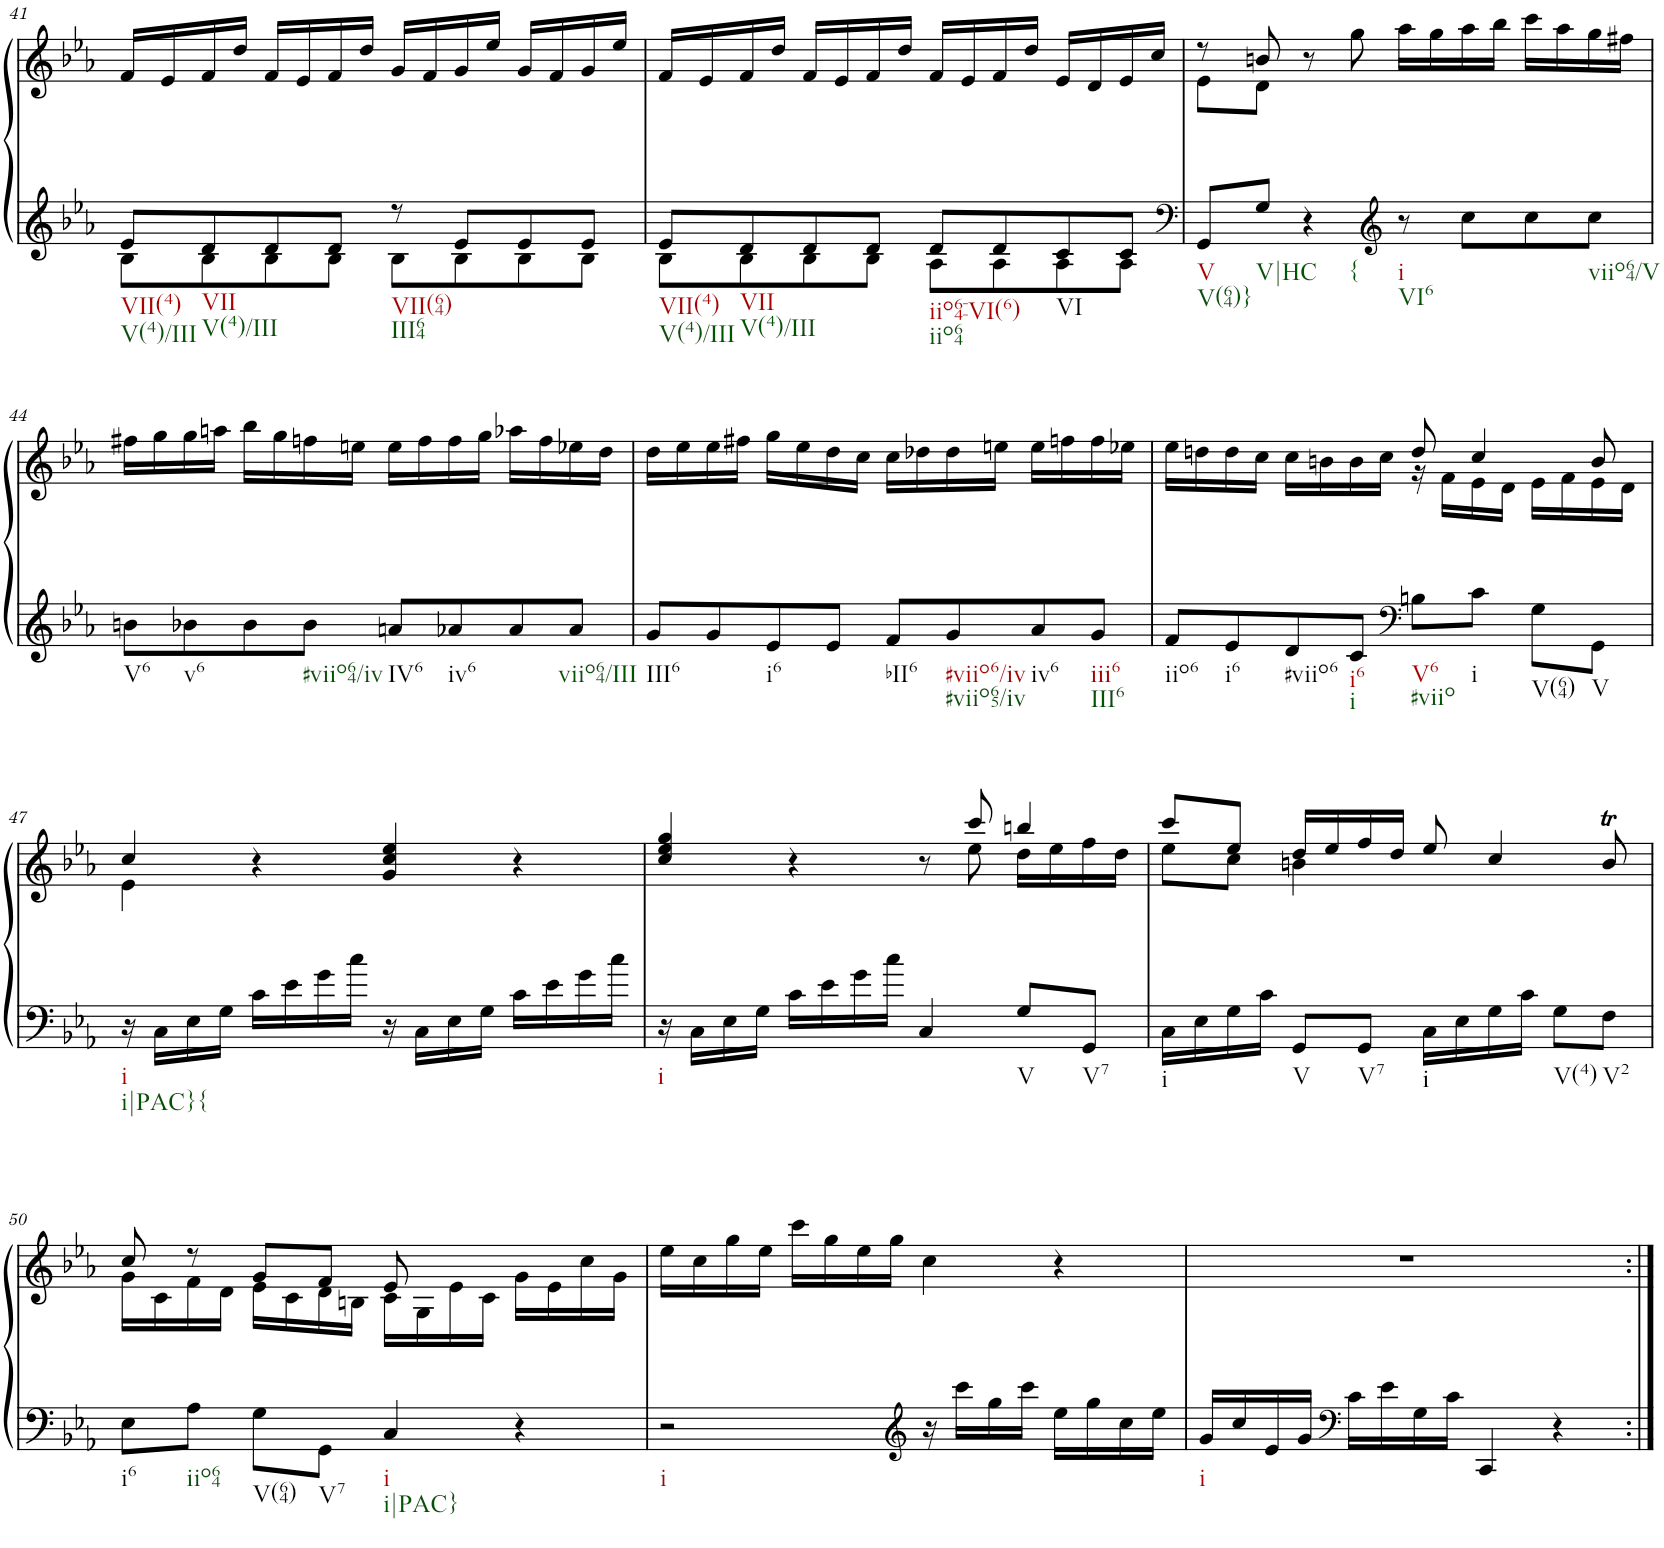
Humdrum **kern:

**kern	**kern
*part1	*part1
*staff2	*staff1
*I"Piano	*
*I'Pno.	*
!!LO:PB:g=z
*clefG2	*clefG2
*k[b-e-a-]	*k[b-e-a-]
*M4/4	*M4/4
*met(c)	*met(c)
=41	=41
*^	*
!LO:TX:b:t=VII(4)	!	!
!LO:TX:b:t=V(4)/III	!	!
8e-/L	8B-\L	16f/LL
.	.	16e-/
!LO:TX:b:t=VII	!	!
!LO:TX:b:t=V(4)/III	!	!
8d/	8B-\	16f/
.	.	16dd/JJ
8d/	8B-\	16f/LL
.	.	16e-/
8d/J	8B-\J	16f/
.	.	16dd/JJ
!LO:TX:b:t=VII(64)	!	!
!LO:TX:b:t=III64	!	!
8r	8B-\L	16g/LL
.	.	16f/
8e-/L	8B-\	16g/
.	.	16ee-/JJ
8e-/	8B-\	16g/LL
.	.	16f/
8e-/J	8B-\J	16g/
.	.	16ee-/JJ
=42	=42	=42
!LO:TX:b:t=VII(4)	!	!
!LO:TX:b:t=V(4)/III	!	!
8e-/L	8B-\L	16f/LL
.	.	16e-/
!LO:TX:b:t=VII	!	!
!LO:TX:b:t=V(4)/III	!	!
8d/	8B-\	16f/
.	.	16dd/JJ
8d/	8B-\	16f/LL
.	.	16e-/
8d/J	8B-\J	16f/
.	.	16dd/JJ
!LO:TX:b:t=iio64-VI(6)	!	!
!LO:TX:b:t=iio64	!	!
8d/L	8A-\L	16f/LL
.	.	16e-/
8d/	8A-\	16f/
.	.	16dd/JJ
!LO:TX:b:t=VI	!	!
8c/	8A-\	16e-/LL
.	.	16d/
8c/J	8A-\J	16e-/
.	.	16cc/JJ
*v	*v	*
=43	=43
*clefF4	*
*	*^
!LO:TX:b:t=V	!	!
!LO:TX:b:t=V(64)}	!	!
8GG/L	8r	8e-\L
!LO:TX:b:t=V|HC	!	!
8G/J	8bn/	8d\J
!LO:TX:b:t={	!	!
4r	8r	2.ryy
.	8gg\	.
*clefG2	*	*
!LO:TX:b:t=i	!	!
!LO:TX:b:t=VI6	!	!
8r	16aa-\LL	.
.	16gg\	.
8cc\L	16aa-\	.
.	16bb-\JJ	.
8cc\	16ccc\LL	.
.	16aa-\	.
!LO:TX:b:t=viio64/V	!	!
8cc\J	16gg\	.
.	16ff#X\JJ	.
*	*v	*v
!!LO:LB:g=z
=44	=44
!LO:TX:b:t=V6	!
8bn\L	16ff#X\LL
.	16gg\
!LO:TX:b:t=v6	!
8b-X\	16gg\
.	16aan\JJ
8b-\	16bb-\LL
.	16gg\
!LO:TX:b:t=#viio64/iv	!
8b-\J	16ffn\
.	16een\JJ
!LO:TX:b:t=IV6	!
8an/L	16ee\LL
.	16ff\
!LO:TX:b:t=iv6	!
8a-X/	16ff\
.	16gg\JJ
8a-/	16aa-X\LL
.	16ff\
!LO:TX:b:t=viio64/III	!
8a-/J	16ee-X\
.	16dd\JJ
=45	=45
!LO:TX:b:t=III6	!
8g/L	16dd\LL
.	16ee-\
8g/	16ee-\
.	16ff#X\JJ
!LO:TX:b:t=i6	!
8e-/	16gg\LL
.	16ee-\
8e-/J	16dd\
.	16cc\JJ
!LO:TX:b:t=bII6	!
8f/L	16cc\LL
.	16dd-X\
!LO:TX:b:t=#viio6/iv	!
!LO:TX:b:t=#viio65/iv	!
8g/	16dd-\
.	16een\JJ
!LO:TX:b:t=iv6	!
8a-/	16ee\LL
.	16ffn\
!LO:TX:b:t=iii6	!
!LO:TX:b:t=III6	!
8g/J	16ff\
.	16ee-X\JJ
=46	=46
*	*^
!LO:TX:b:t=iio6	!	!
8f/L	16ee-\LL	2ryy
.	16ddn\	.
!LO:TX:b:t=i6	!	!
8e-/	16dd\	.
.	16cc\JJ	.
!LO:TX:b:t=#viio6	!	!
8d/	16cc\LL	.
.	16bn\	.
!LO:TX:b:t=i6	!	!
!LO:TX:b:t=i	!	!
8c/J	16b\	.
.	16cc\JJ	.
*clefF4	*	*
!LO:TX:b:t=V6	!	!
!LO:TX:b:t=#viio	!	!
8Bn\L	8dd/	16r
.	.	16f\LL
!LO:TX:b:t=i	!	!
8c\J	4cc/	16e-\
.	.	16d\JJ
!LO:TX:b:t=V(64)	!	!
8G\L	.	16e-\LL
.	.	16f\
!LO:TX:b:t=V	!	!
8GG\J	8b/	16e-\
.	.	16d\JJ
!!LO:LB:g=z	!!
=47	=47	=47
!LO:TX:b:t=i	!	!
!LO:TX:b:t=i|PAC}{	!	!
16r	4cc/	4e-\
16C\LL	.	.
16E-\	.	.
16G\JJ	.	.
16c\LL	4r	2.ryy
16e-\	.	.
16g\	.	.
16cc\JJ	.	.
16r	4g/ 4cc/ 4ee-/	.
16C\LL	.	.
16E-\	.	.
16G\JJ	.	.
16c\LL	4r	.
16e-\	.	.
16g\	.	.
16cc\JJ	.	.
=48	=48	=48
!LO:TX:b:t=i	!	!
16r	4cc/ 4ee-/ 4gg/	8ryy
16C\LL	.	.
*	*v	*v
16E-\	.
16G\JJ	.
16c\LL	4r
16e-\	.
16g\	.
16cc\JJ	.
4C/	8r
*	*^
.	8ccc/	8ee-\
!LO:TX:b:t=V	!	!
8G/L	4bbn/	16dd\LL
.	.	16ee-\
!LO:TX:b:t=V7	!	!
8GG/J	.	16ff\
.	.	16dd\JJ
=49	=49	=49
!LO:TX:b:t=i	!	!
16C\LL	8ccc/L	8ee-\L
16E-\	.	.
16G\	8ee-/J	8cc\J
16c\JJ	.	.
!LO:TX:b:t=V	!	!
8GG/L	16dd/LL	4bn\
.	16ee-/	.
!LO:TX:b:t=V7	!	!
8GG/J	16ff/	.
.	16dd/JJ	.
!LO:TX:b:t=i	!	!
16C\LL	8ee-/	2ryy
16E-\	.	.
16G\	4cc/	.
16c\JJ	.	.
!LO:TX:b:t=V(4)	!	!
8G\L	.	.
!LO:TX:b:t=V2	!	!
8F\J	8bt/	.
!!LO:LB:g=z	!!
=50	=50	=50
!LO:TX:b:t=i6	!	!
8E-\L	8cc/	16g\LL
.	.	16c\
!LO:TX:b:t=iio64	!	!
8A-\J	8r	16f\
.	.	16d\JJ
!LO:TX:b:t=V(64)	!	!
8G\L	8g/L	16e-\LL
.	.	16c\
!LO:TX:b:t=V7	!	!
8GG\J	8f/J	16d\
.	.	16Bn\JJ
!LO:TX:b:t=i	!	!
!LO:TX:b:t=i|PAC}	!	!
4C/	8e-/	16c\LL
.	.	16G\
.	8ryy	16e-\
.	.	16c\JJ
4r	16g\LL	4ryy
.	16e-\	.
.	16cc\	.
.	16g\JJ	.
*	*v	*v
=51	=51
!LO:TX:b:t=i	!
2r	16ee-\LL
.	16cc\
.	16gg\
.	16ee-\JJ
.	16ccc\LL
.	16gg\
.	16ee-\
.	16gg\JJ
*clefG2	*
16r	4cc\
16ccc\LL	.
16gg\	.
16ccc\JJ	.
16ee-\LL	4r
16gg\	.
16cc\	.
16ee-\JJ	.
=52	=52
!LO:TX:b:t=i	!
16g/LL	1r
16cc/	.
16e-/	.
16g/JJ	.
*clefF4	*
16c\LL	.
16e-\	.
16G\	.
16c\JJ	.
4CC/	.
4r	.
=:|!	=:|!
*-	*-
